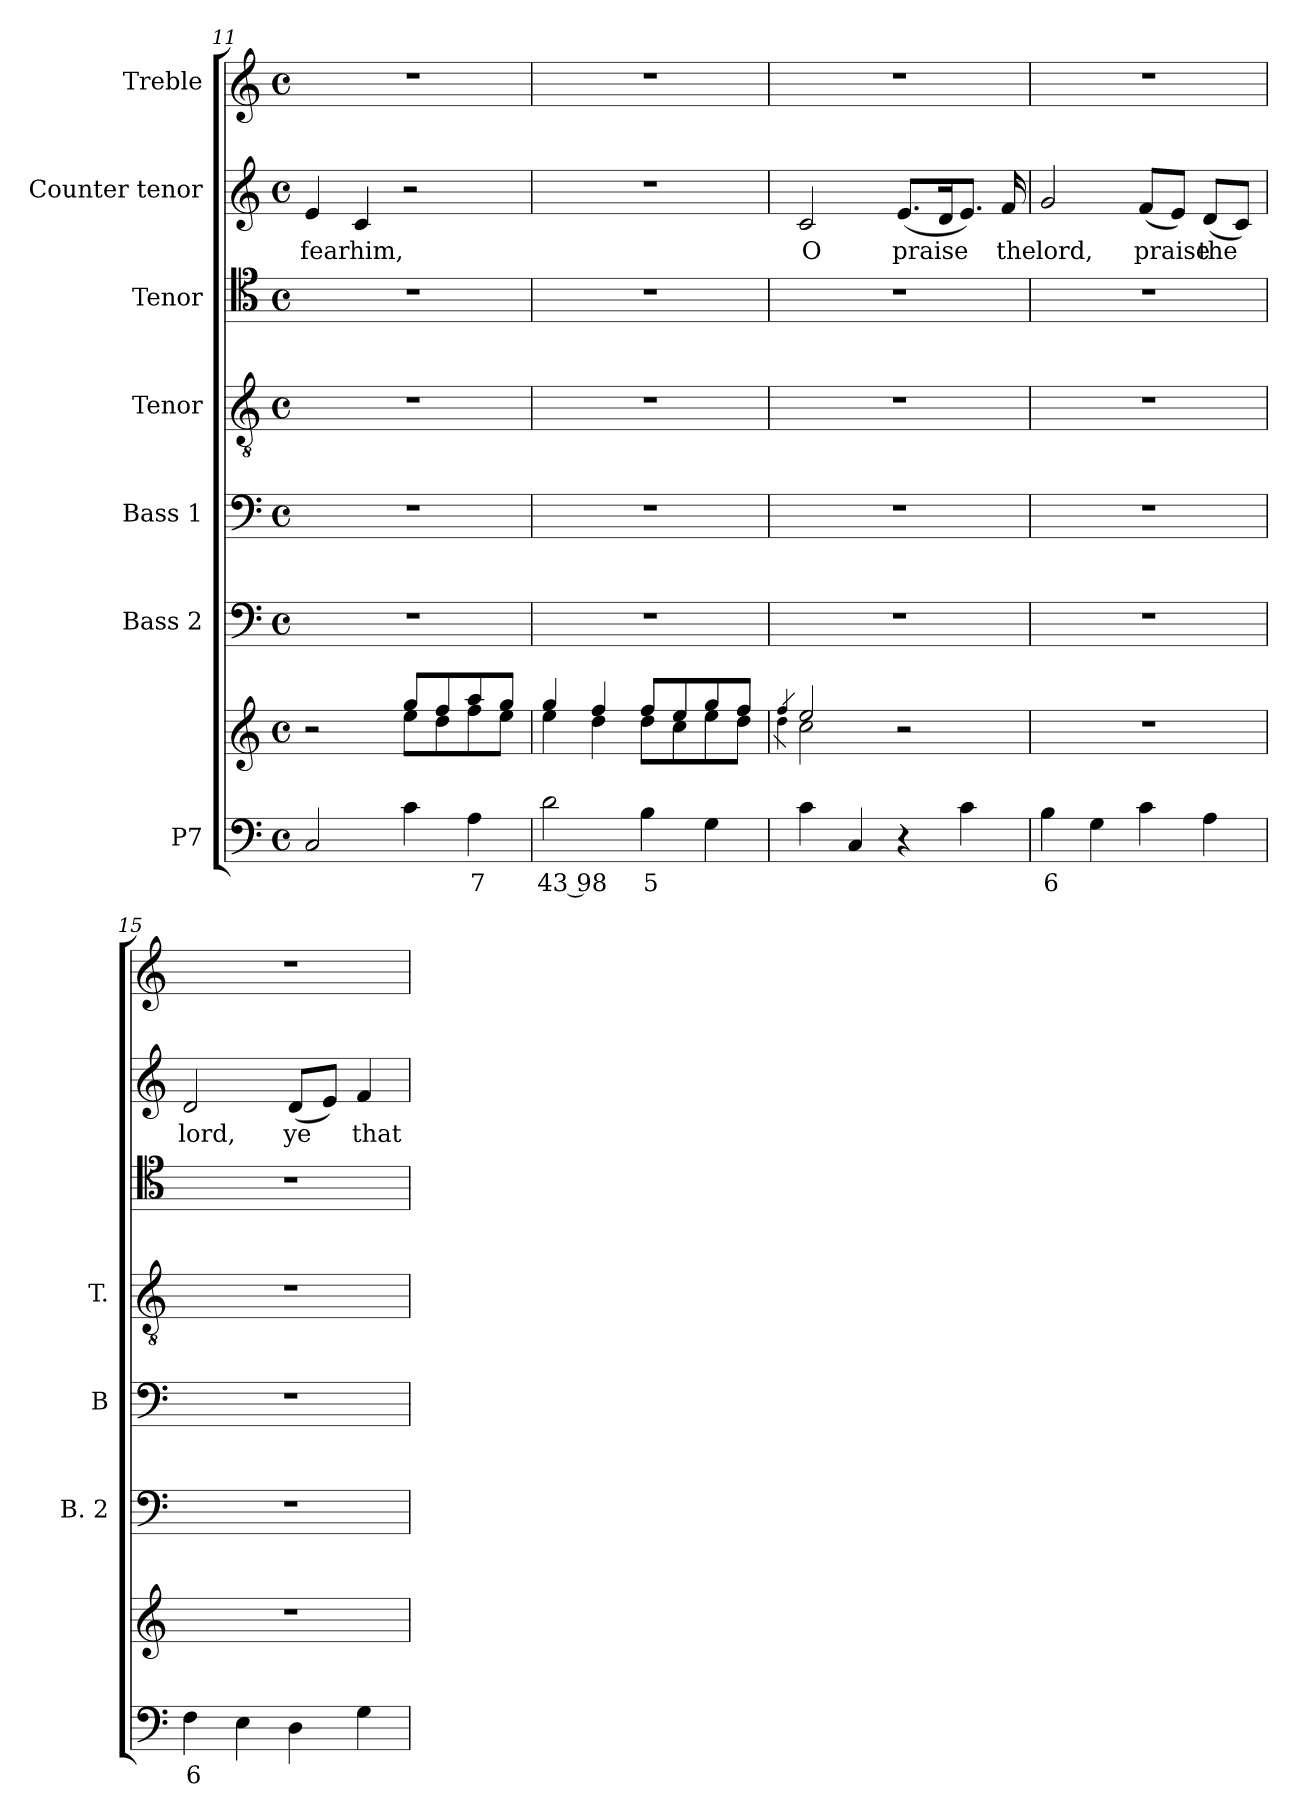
**kern	**text	**kern	**kern	**kern	**kern	**kern	**kern	**text	**kern
*part7	*part7	*part7	*part6	*part5	*part4	*part3	*part2	*part2	*part1
*staff8	*staff8	*staff7	*staff6	*staff5	*staff4	*staff3	*staff2	*staff2	*staff1
*I"P7	*	*	*I"Bass 2	*I"Bass 1	*I"Tenor	*I"Tenor	*I"Counter tenor	*	*I"Treble
*	*	*	*I'B. 2	*I'B	*I'T.	*	*	*	*
*clefF4	*	*clefG2	*clefF4	*clefF4	*clefGv2	*clefC4	*clefG2	*	*clefG2
*	*	*	*	*	*ITrd7c12	*	*	*	*
*k[]	*	*k[]	*k[]	*k[]	*k[]	*k[]	*k[]	*	*k[]
*C:	*	*C:	*C:	*C:	*C:	*C:	*C:	*	*C:
*M4/4	*	*M4/4	*M4/4	*M4/4	*M4/4	*M4/4	*M4/4	*	*M4/4
*met(c)	*	*met(c)	*met(c)	*met(c)	*met(c)	*met(c)	*met(c)	*	*met(c)
=11	=11	=11	=11	=11	=11	=11	=11	=11	=11
*	*	*^	*	*	*	*	*	*	*
!	!	!	!	!	!	!	!	!	!LO:LY:b:color=#000000	!
2Ci/	.	2r	2ryy	1r	1r	1r	1r	4ei/	fear	1r
!	!	!	!	!	!	!	!	!	!LO:LY:b:color=#000000	!
.	.	.	.	.	.	.	.	4ci/	him,	.
4ci\	.	8ggi/L	8eei\L	.	.	.	.	2r	.	.
.	.	8ffi/	8ddi\	.	.	.	.	.	.	.
!	!LO:LY:b:color=#000000	!	!	!	!	!	!	!	!	!
4Ai\	7	8aai/	8ffi\	.	.	.	.	.	.	.
.	.	8ggi/J	8eei\J	.	.	.	.	.	.	.
!!LO:LB:g=z
=12	=12	=12	=12	=12	=12	=12	=12	=12	=12	=12
!	!LO:LY:b:color=#000000	!	!	!	!	!	!	!	!	!
2di\	43 98	4ggi/	4eei\	1r	1r	1r	1r	1r	.	1r
.	.	4ffi/	4ddi\	.	.	.	.	.	.	.
!	!LO:LY:b:color=#000000	!	!	!	!	!	!	!	!	!
4Bi\	5	8ffi/L	8ddi\L	.	.	.	.	.	.	.
.	.	8eei/	8cci\	.	.	.	.	.	.	.
4Gi\	.	8ggi/	8eei\	.	.	.	.	.	.	.
.	.	8ffi/J	8ddi\J	.	.	.	.	.	.	.
=13	=13	=13	=13	=13	=13	=13	=13	=13	=13	=13
.	.	4qffi/	4qddi\	.	.	.	.	.	.	.
!	!	!	!	!	!	!	!	!	!LO:LY:b:color=#000000	!
4ci\	.	2eei/	2cci\	1r	1r	1r	1r	2ci/	O	1r
4Ci/	.	.	.	.	.	.	.	.	.	.
!	!	!	!	!	!	!	!	!	!LO:LY:b:color=#000000	!
4r	.	2ryy	2r	.	.	.	.	(8.ei/L	praise	.
.	.	.	.	.	.	.	.	16di/k	.	.
4ci\	.	.	.	.	.	.	.	8.ei/J)	.	.
!	!	!	!	!	!	!	!	!	!LO:LY:b:color=#000000	!
.	.	.	.	.	.	.	.	16fi/	the	.
*	*	*v	*v	*	*	*	*	*	*	*
=14	=14	=14	=14	=14	=14	=14	=14	=14	=14
!	!LO:LY:b:color=#000000	!	!	!	!	!	!	!	!
!	!	!	!	!	!	!	!	!LO:LY:b:color=#000000	!
4Bi\	6	1r	1r	1r	1r	1r	2gi/	lord,	1r
4Gi\	.	.	.	.	.	.	.	.	.
!	!	!	!	!	!	!	!	!LO:LY:b:color=#000000	!
4ci\	.	.	.	.	.	.	(8fi/L	praise	.
.	.	.	.	.	.	.	8ei/J)	.	.
!	!	!	!	!	!	!	!	!LO:LY:b:color=#000000	!
4Ai\	.	.	.	.	.	.	(8di/L	the	.
.	.	.	.	.	.	.	8ci/J)	.	.
=15	=15	=15	=15	=15	=15	=15	=15	=15	=15
!	!LO:LY:b:color=#000000	!	!	!	!	!	!	!	!
!	!	!	!	!	!	!	!	!LO:LY:b:color=#000000	!
4Fi\	6	1r	1r	1r	1r	1r	2di/	lord,	1r
4Ei\	.	.	.	.	.	.	.	.	.
!	!	!	!	!	!	!	!	!LO:LY:b:color=#000000	!
4Di\	.	.	.	.	.	.	(8di/L	ye	.
.	.	.	.	.	.	.	8ei/J)	.	.
!	!	!	!	!	!	!	!	!LO:LY:b:color=#000000	!
4Gi\	.	.	.	.	.	.	4fi/	that	.
=	=	=	=	=	=	=	=	=	=
*-	*-	*-	*-	*-	*-	*-	*-	*-	*-
